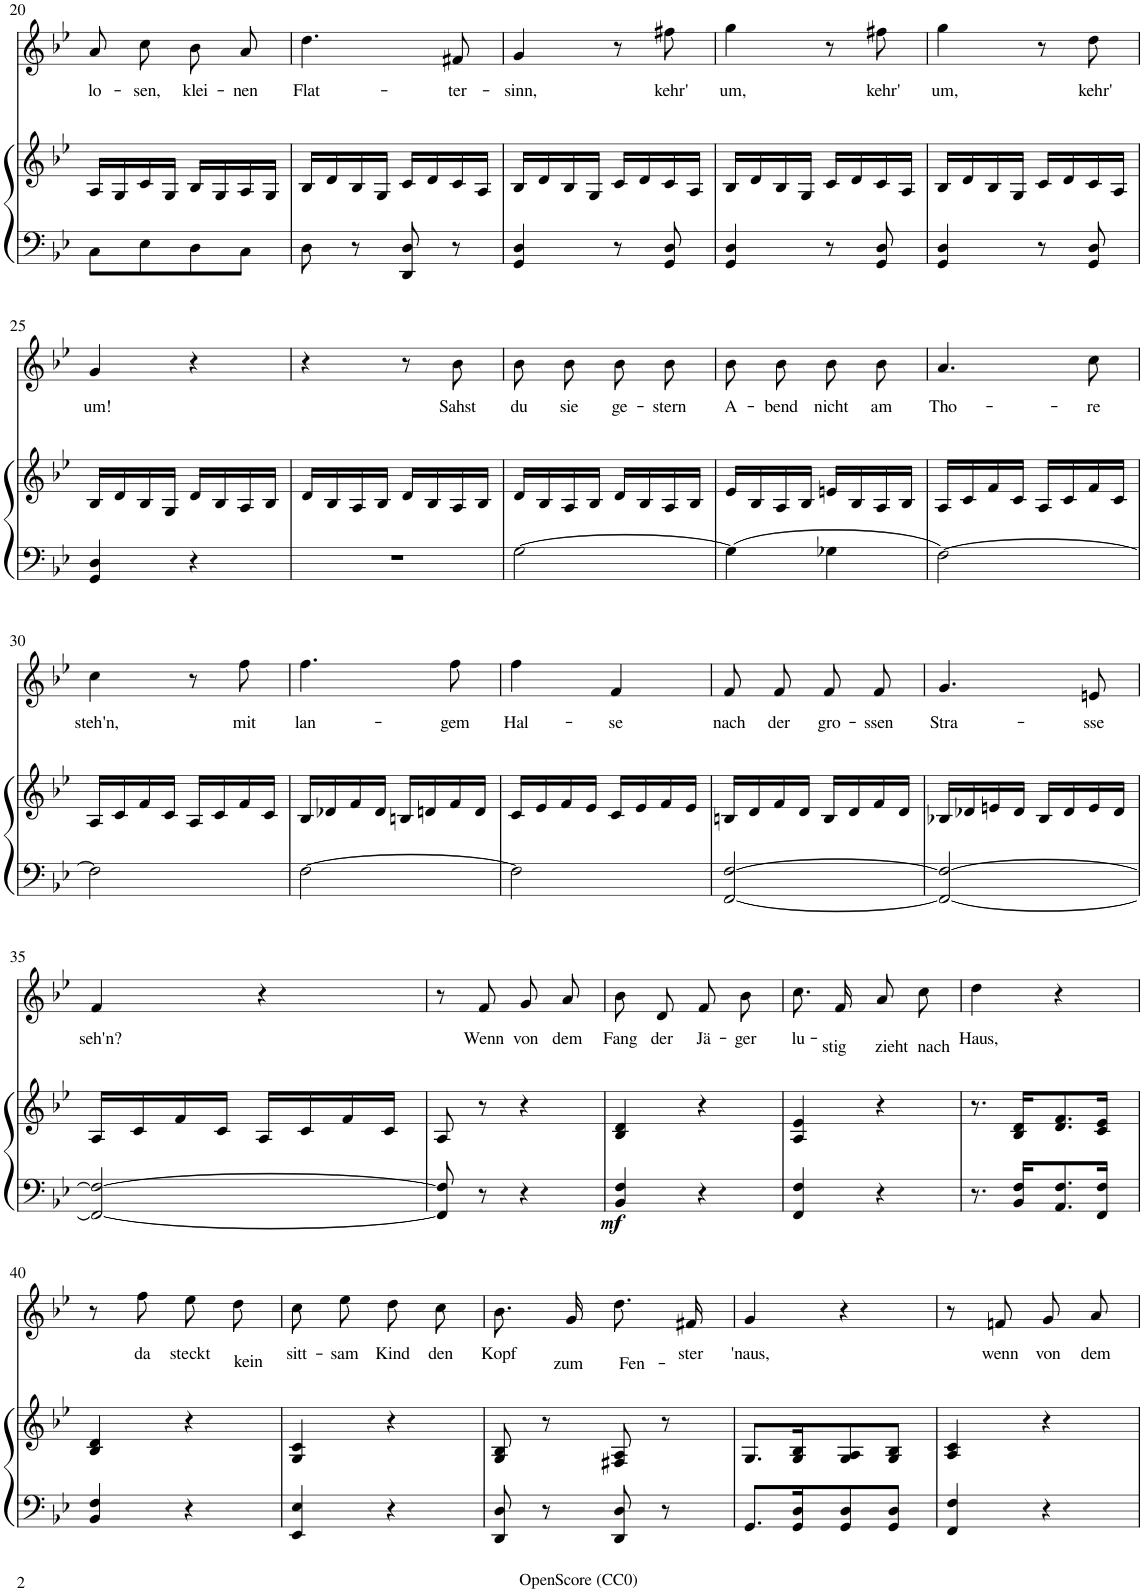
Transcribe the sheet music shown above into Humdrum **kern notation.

**kern	**kern	**dynam	**kern	**text
*part2	*part2	*part2	*part1	*part1
*staff3	*staff2	*staff2/3	*staff1	*staff1
*I"Pianoforte	*	*	*I"Singstimme	*
*I'Pno	*	*	*	*
!!LO:PB:g=z
*clefF4	*clefG2	*	*clefG2	*
*k[b-e-]	*k[b-e-]	*	*k[b-e-]	*
*M2/4	*M2/4	*	*M2/4	*
=20	=20	=20	=20	=20
!	!	!	!	!LO:LY:b
8C\L	16A/LL	.	8a\L	lo-
.	16G/	.	.	.
!	!	!	!	!LO:LY:b
8E-\	16c/	.	8cc\J	-sen,
.	16G/JJ	.	.	.
!	!	!	!	!LO:LY:b
8D\	16B-/LL	.	8b-/L	klei-
.	16G/	.	.	.
!	!	!	!	!LO:LY:b
8C\J	16A/	.	8a/J	-nen
.	16G/JJ	.	.	.
=21	=21	=21	=21	=21
!	!	!	!	!LO:LY:b
8D\	16B-/LL	.	4.dd\	Flat-
.	16d/	.	.	.
8r	16B-/	.	.	.
.	16G/JJ	.	.	.
8DD/ 8D/	16c/LL	.	.	.
.	16d/	.	.	.
!	!	!	!	!LO:LY:b
8r	16c/	.	8f#X/	-ter-
.	16A/JJ	.	.	.
=22	=22	=22	=22	=22
!	!	!	!	!LO:LY:b
4GG/ 4D/	16B-/LL	.	4g/	-sinn,
.	16d/	.	.	.
.	16B-/	.	.	.
.	16G/JJ	.	.	.
8r	16c/LL	.	8r	.
.	16d/	.	.	.
!	!	!	!	!LO:LY:b
8GG/ 8D/	16c/	.	8ff#X\	kehr'
.	16A/JJ	.	.	.
=23	=23	=23	=23	=23
!	!	!	!	!LO:LY:b
4GG/ 4D/	16B-/LL	.	4gg\	um,
.	16d/	.	.	.
.	16B-/	.	.	.
.	16G/JJ	.	.	.
8r	16c/LL	.	8r	.
.	16d/	.	.	.
!	!	!	!	!LO:LY:b
8GG/ 8D/	16c/	.	8ff#X\	kehr'
.	16A/JJ	.	.	.
=24	=24	=24	=24	=24
!	!	!	!	!LO:LY:b
4GG/ 4D/	16B-/LL	.	4gg\	um,
.	16d/	.	.	.
.	16B-/	.	.	.
.	16G/JJ	.	.	.
8r	16c/LL	.	8r	.
.	16d/	.	.	.
!	!	!	!	!LO:LY:b
8GG/ 8D/	16c/	.	8dd\	kehr'
.	16A/JJ	.	.	.
!!LO:LB:g=z
=25	=25	=25	=25	=25
!	!	!	!	!LO:LY:b
4GG/ 4D/	16B-/LL	.	4g/	um!
.	16d/	.	.	.
.	16B-/	.	.	.
.	16G/JJ	.	.	.
4r	16d/LL	.	4r	.
.	16B-/	.	.	.
.	16A/	.	.	.
.	16B-/JJ	.	.	.
=26	=26	=26	=26	=26
2r	16d/LL	.	4r	.
.	16B-/	.	.	.
.	16A/	.	.	.
.	16B-/JJ	.	.	.
.	16d/LL	.	8r	.
.	16B-/	.	.	.
!	!	!	!	!LO:LY:b
.	16A/	.	8b-\	Sahst
.	16B-/JJ	.	.	.
=27	=27	=27	=27	=27
!	!	!	!	!LO:LY:b
[2G\	16d/LL	.	8b-\L	du
.	16B-/	.	.	.
!	!	!	!	!LO:LY:b
.	16A/	.	8b-\J	sie
.	16B-/JJ	.	.	.
!	!	!	!	!LO:LY:b
.	16d/LL	.	8b-\L	ge-
.	16B-/	.	.	.
!	!	!	!	!LO:LY:b
.	16A/	.	8b-\J	-stern
.	16B-/JJ	.	.	.
=28	=28	=28	=28	=28
!	!	!	!	!LO:LY:b
4G\]	16e-/LL	.	8b-\L	A-
.	16B-/	.	.	.
!	!	!	!	!LO:LY:b
.	16A/	.	8b-\J	-bend
.	16B-/JJ	.	.	.
!	!	!	!	!LO:LY:b
4G-X\	16en/LL	.	8b-\L	nicht
.	16B-/	.	.	.
!	!	!	!	!LO:LY:b
.	16A/	.	8b-\J	am
.	16B-/JJ	.	.	.
=29	=29	=29	=29	=29
!	!	!	!	!LO:LY:b
[2F\	16A/LL	.	4.a/	Tho-
.	16c/	.	.	.
.	16f/	.	.	.
.	16c/JJ	.	.	.
.	16A/LL	.	.	.
.	16c/	.	.	.
!	!	!	!	!LO:LY:b
.	16f/	.	8cc\	-re
.	16c/JJ	.	.	.
!!LO:LB:g=z
=30	=30	=30	=30	=30
!	!	!	!	!LO:LY:b
2F\]	16A/LL	.	4cc\	steh'n,
.	16c/	.	.	.
.	16f/	.	.	.
.	16c/JJ	.	.	.
.	16A/LL	.	8r	.
.	16c/	.	.	.
!	!	!	!	!LO:LY:b
.	16f/	.	8ff\	mit
.	16c/JJ	.	.	.
=31	=31	=31	=31	=31
!	!	!	!	!LO:LY:b
[2F\	16B-/LL	.	4.ff\	lan-
.	16d-X/	.	.	.
.	16f/	.	.	.
.	16d-/JJ	.	.	.
.	16Bn/LL	.	.	.
.	16dn/	.	.	.
!	!	!	!	!LO:LY:b
.	16f/	.	8ff\	-gem
.	16d/JJ	.	.	.
=32	=32	=32	=32	=32
!	!	!	!	!LO:LY:b
2F\]	16c/LL	.	4ff\	Hal-
.	16e-/	.	.	.
.	16f/	.	.	.
.	16e-/JJ	.	.	.
!	!	!	!	!LO:LY:b
.	16c/LL	.	4f/	-se
.	16e-/	.	.	.
.	16f/	.	.	.
.	16e-/JJ	.	.	.
=33	=33	=33	=33	=33
!	!	!	!	!LO:LY:b
[2FF/ [2F/	16Bn/LL	.	8f/L	nach
.	16d/	.	.	.
!	!	!	!	!LO:LY:b
.	16f/	.	8f/J	der
.	16d/JJ	.	.	.
!	!	!	!	!LO:LY:b
.	16B/LL	.	8f/L	gro-
.	16d/	.	.	.
!	!	!	!	!LO:LY:b
.	16f/	.	8f/J	-ssen
.	16d/JJ	.	.	.
=34	=34	=34	=34	=34
!	!	!	!	!LO:LY:b
2FF/_ 2F/_	16B-X/LL	.	4.g/	Stra-
.	16d-X/	.	.	.
.	16en/	.	.	.
.	16d-/JJ	.	.	.
.	16B-/LL	.	.	.
.	16d-/	.	.	.
!	!	!	!	!LO:LY:b
.	16e/	.	8en/	-sse
.	16d-/JJ	.	.	.
!!LO:LB:g=z
=35	=35	=35	=35	=35
!	!	!	!	!LO:LY:b
2FF/_ 2F/_	16A/LL	.	4f/	seh'n?
.	16c/	.	.	.
.	16f/	.	.	.
.	16c/JJ	.	.	.
.	16A/LL	.	4r	.
.	16c/	.	.	.
.	16f/	.	.	.
.	16c/JJ	.	.	.
=36	=36	=36	=36	=36
8FF/] 8F/]	8A/	.	8r	.
!	!	!	!	!LO:LY:b
8r	8r	.	8f/	Wenn
!	!	!	!	!LO:LY:b
4r	4r	.	8g/L	von
!	!	!	!	!LO:LY:b
.	.	.	8a/J	dem
=37	=37	=37	=37	=37
!	!	!LO:DY:b=2	!	!LO:LY:b
4BB-/ 4F/	4B-/ 4d/	mf	8b-/L	Fang
!	!	!	!	!LO:LY:b
.	.	.	8d/J	der
!	!	!	!	!LO:LY:b
4r	4r	.	8f/L	Jä-
!	!	!	!	!LO:LY:b
.	.	.	8b-/J	-ger
=38	=38	=38	=38	=38
!	!	!	!	!LO:LY:b
4FF/ 4F/	4A/ 4e-/	.	8.cc/L	lu-
!	!	!	!	!LO:LY:b
.	.	.	16f/Jk	-stig
!	!	!	!	!LO:LY:b
4r	4r	.	8a\L	zieht
!	!	!	!	!LO:LY:b
.	.	.	8cc\J	nach
=39	=39	=39	=39	=39
!	!	!	!	!LO:LY:b
8.r	8.r	.	4dd\	Haus,
16BB-/ 16F/KL	16B-/ 16d/KL	.	.	.
8.AA/ 8.F/	8.d/ 8.f/	.	4r	.
16FF/ 16F/Jk	16c/ 16e-/Jk	.	.	.
!!LO:LB:g=z
=40	=40	=40	=40	=40
4BB-/ 4F/	4B-/ 4d/	.	8r	.
!	!	!	!	!LO:LY:b
.	.	.	8ff\	da
!	!	!	!	!LO:LY:b
4r	4r	.	8ee-\L	steckt
!	!	!	!	!LO:LY:b
.	.	.	8dd\J	kein
=41	=41	=41	=41	=41
!	!	!	!	!LO:LY:b
4EE-/ 4E-/	4G/ 4c/	.	8cc\L	sitt-
!	!	!	!	!LO:LY:b
.	.	.	8ee-\J	-sam
!	!	!	!	!LO:LY:b
4r	4r	.	8dd\L	Kind
!	!	!	!	!LO:LY:b
.	.	.	8cc\J	den
=42	=42	=42	=42	=42
!	!	!	!	!LO:LY:b
8DD/ 8D/	8G/ 8B-/	.	8.b-/L	Kopf
8r	8r	.	.	.
!	!	!	!	!LO:LY:b
.	.	.	16g/Jk	zum
!	!	!	!	!LO:LY:b
8DD/ 8D/	8F#X/ 8A/	.	8.dd/L	Fen-
8r	8r	.	.	.
!	!	!	!	!LO:LY:b
.	.	.	16f#X/Jk	-ster
=43	=43	=43	=43	=43
!	!	!	!	!LO:LY:b
8.GG/L	8.G/L	.	4g/	'naus,
16GG/ 16D/K	16G/ 16B-/K	.	.	.
8GG/ 8D/	8G/ 8A/	.	4r	.
8GG/ 8D/J	8G/ 8B-/J	.	.	.
=44	=44	=44	=44	=44
4FF/ 4F/	4A/ 4c/	.	8r	.
!	!	!	!	!LO:LY:b
.	.	.	8fn/	wenn
!	!	!	!	!LO:LY:b
4r	4r	.	8g/L	von
!	!	!	!	!LO:LY:b
.	.	.	8a/J	dem
=	=	=	=	=
*-	*-	*-	*-	*-
